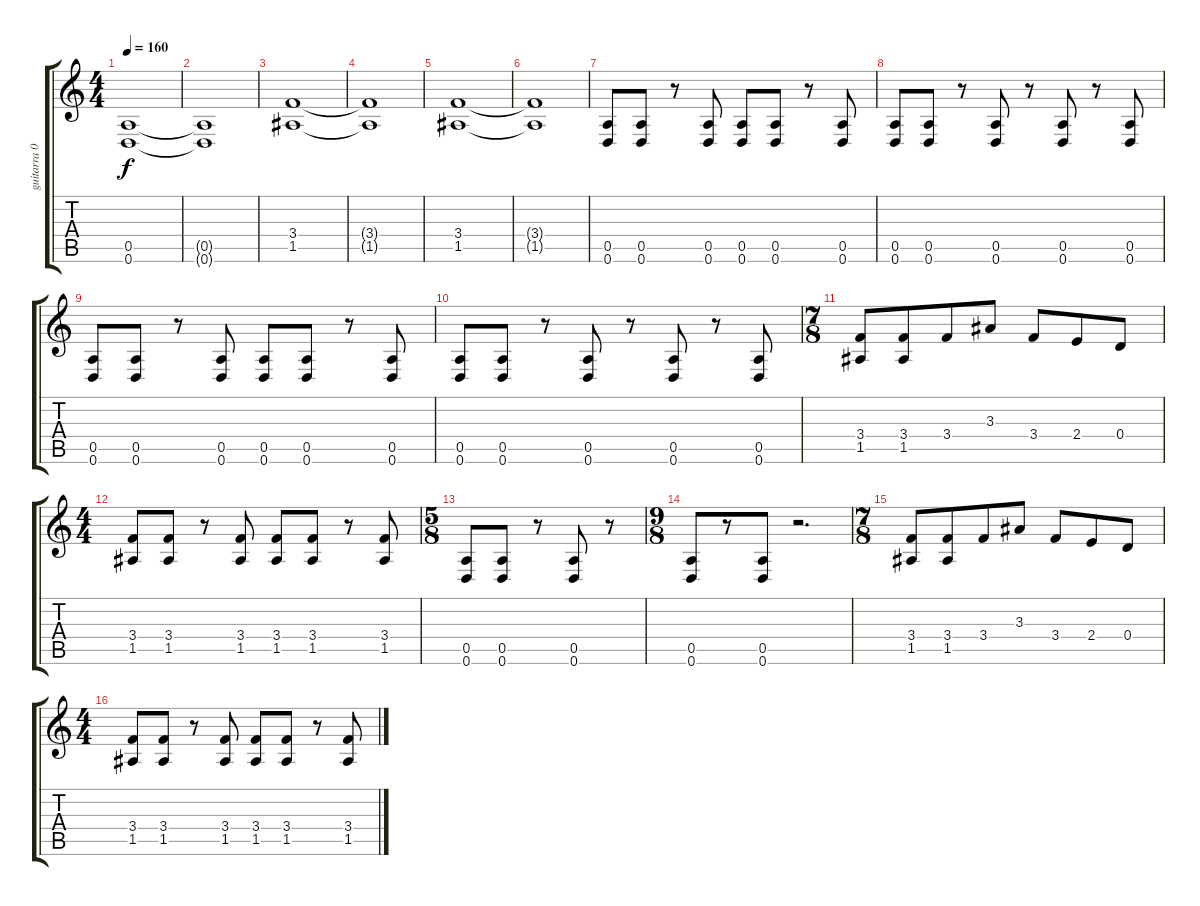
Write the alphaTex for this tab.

\track ("guitarra 02" "guitarra 0") {instrument distortionguitar}
\staff {score tabs}
\tuning (E4 B3 G3 D3 A2 D2) {hide}
\ts (4 4)
\tempo 160
\clef g2
\ks c
(0.5 0.6).1{dy f} |
(0.5{t} 0.6{t}).1 |
(3.4 1.5).1 |
(3.4{t} 1.5{t}).1 |
(3.4 1.5).1 |
(3.4{t} 1.5{t}).1 |
(0.5 0.6).8 (0.5 0.6).8 r.8 (0.5 0.6).8 (0.5 0.6).8 (0.5 0.6).8 r.8 (0.5 0.6).8 |
(0.5 0.6).8 (0.5 0.6).8 r.8 (0.5 0.6).8 r.8 (0.5 0.6).8 r.8 (0.5 0.6).8 |
(0.5 0.6).8 (0.5 0.6).8 r.8 (0.5 0.6).8 (0.5 0.6).8 (0.5 0.6).8 r.8 (0.5 0.6).8 |
(0.5 0.6).8 (0.5 0.6).8 r.8 (0.5 0.6).8 r.8 (0.5 0.6).8 r.8 (0.5 0.6).8 |
\ts (7 8)
(3.4 1.5).8 (3.4 1.5).8 3.4.8 3.3.8 3.4.8 2.4.8 0.4.8 |
\ts (4 4)
(3.4 1.5).8 (3.4 1.5).8 r.8 (3.4 1.5).8 (3.4 1.5).8 (3.4 1.5).8 r.8 (3.4 1.5).8 |
\ts (5 8)
(0.5 0.6).8 (0.5 0.6).8 r.8 (0.5 0.6).8 r.8 |
\ts (9 8)
(0.5 0.6).8 r.8 (0.5 0.6).8 r.2{d} |
\ts (7 8)
(3.4 1.5).8 (3.4 1.5).8 3.4.8 3.3.8 3.4.8 2.4.8 0.4.8 |
\ts (4 4)
(3.4 1.5).8 (3.4 1.5).8 r.8 (3.4 1.5).8 (3.4 1.5).8 (3.4 1.5).8 r.8 (3.4 1.5).8
